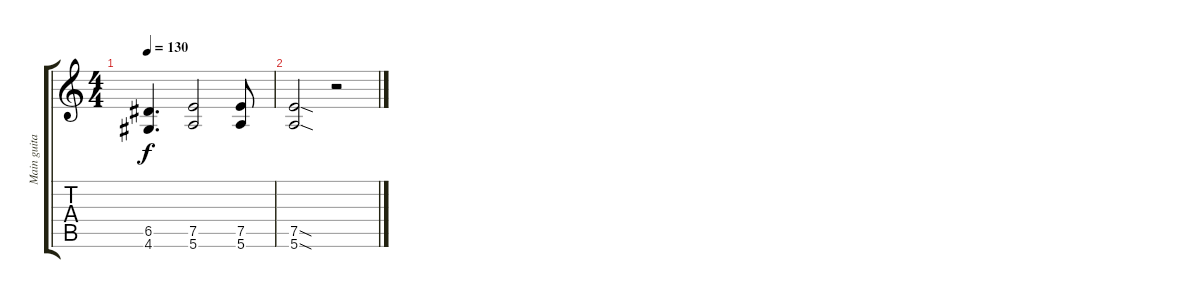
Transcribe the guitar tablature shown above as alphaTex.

\track ("Main guitar" "Main guita") {instrument distortionguitar}
\staff {score tabs}
\tuning (E4 B3 G3 D3 A2 E2) {hide}
\ts (4 4)
\tempo 130
\clef g2
\ks c
(6.5{t} 4.6{t}).4{d dy f} (7.5 5.6).2 (7.5 5.6).8 |
(7.5{sod} 5.6{sod}).2 r.2
